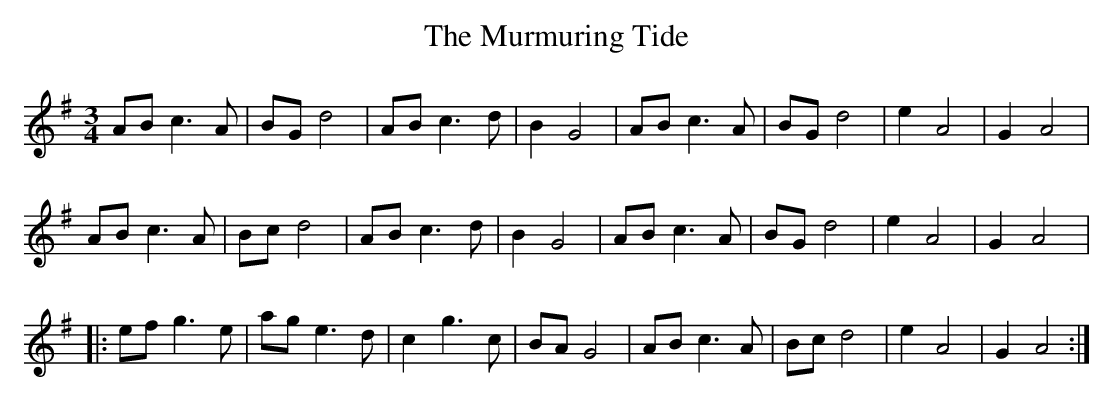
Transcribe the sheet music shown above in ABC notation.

X:1
T: The Murmuring Tide
M: 3/4
L: 1/8
K: Ador
AB c3 A|BG d4|AB c3 d|B2 G4|AB c3 A|BG d4|e2 A4|G2 A4|
AB c3 A|Bc d4|AB c3 d|B2 G4|AB c3 A|BG d4|e2 A4|G2 A4|:
ef g3e|ag e3 d|c2 g3 c|BA G4|AB c3 A|Bc d4|e2 A4|G2 A4:|
